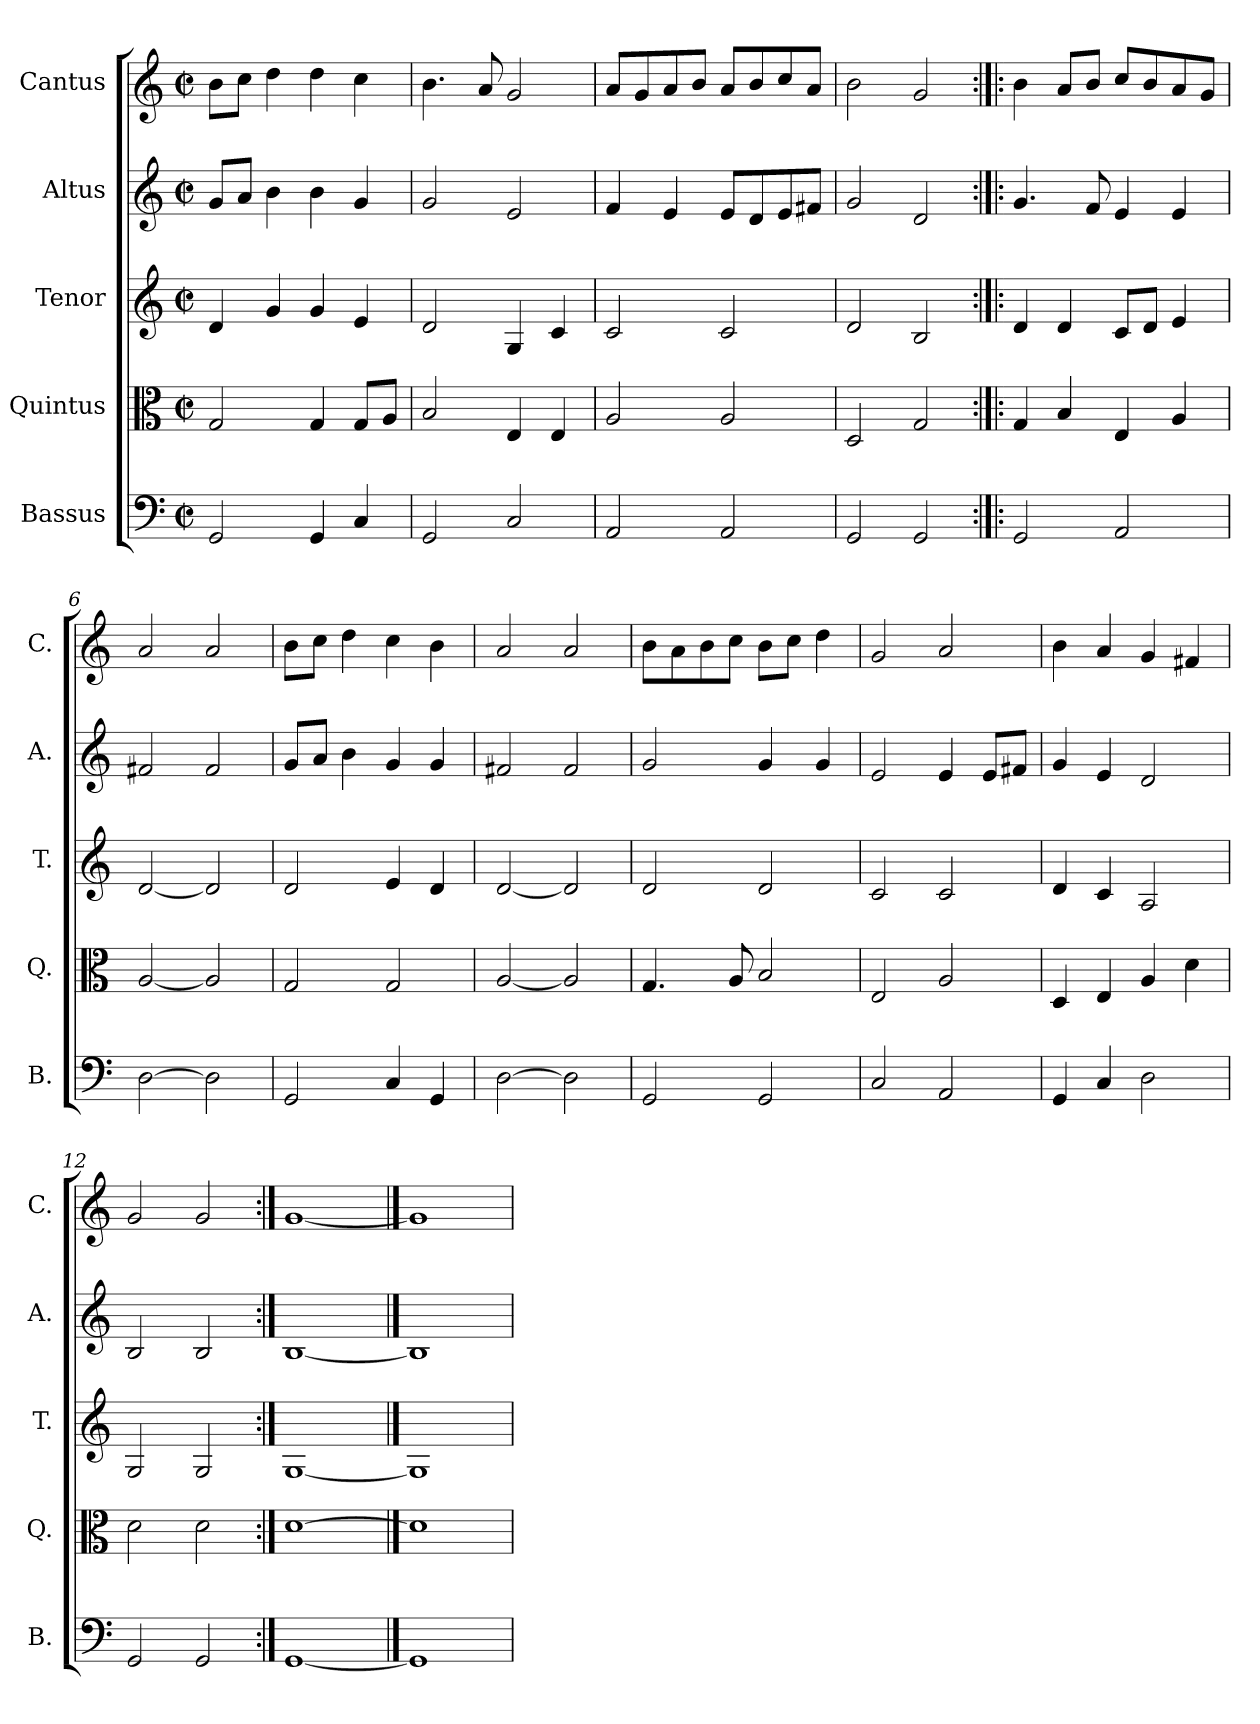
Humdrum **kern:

**kern	**kern	**kern	**kern	**kern
*part5	*part4	*part3	*part2	*part1
*staff5	*staff4	*staff3	*staff2	*staff1
*I"Bassus	*I"Quintus	*I"Tenor	*I"Altus	*I"Cantus
*I'B.	*I'Q.	*I'T.	*I'A.	*I'C.
*clefF4	*clefC3	*clefG2	*clefG2	*clefG2
*k[]	*k[]	*k[]	*k[]	*k[]
*C:	*C:	*C:	*C:	*C:
*M2/2	*M2/2	*M2/2	*M2/2	*M2/2
*met(c|)	*met(c|)	*met(c|)	*met(c|)	*met(c|)
=1	=1	=1	=1	=1
2GG/	2G/	4d/	8g/L	8b\L
.	.	.	8a/J	8cc\J
.	.	4g/	4b\	4dd\
4GG/	4G/	4g/	4b\	4dd\
4C/	8G/L	4e/	4g/	4cc\
.	8A/J	.	.	.
=2	=2	=2	=2	=2
2GG/	2B/	2d/	2g/	4.b\
.	.	.	.	8a/
2C/	4E/	4G/	2e/	2g/
.	4E/	4c/	.	.
=3	=3	=3	=3	=3
2AA/	2A/	2c/	4f/	8a/L
.	.	.	.	8g/
.	.	.	4e/	8a/
.	.	.	.	8b/J
2AA/	2A/	2c/	8e/L	8a/L
.	.	.	8d/	8b/
.	.	.	8e/	8cc/
.	.	.	8f#X/J	8a/J
=4	=4	=4	=4	=4
2GG/	2D/	2d/	2g/	2b\
2GG/	2G/	2B/	2d/	2g/
=5:|!|:	=5:|!|:	=5:|!|:	=5:|!|:	=5:|!|:
2GG/	4G/	4d/	4.g/	4b\
.	4B/	4d/	.	8a/L
.	.	.	8f/	8b/J
2AA/	4E/	8c/L	4e/	8cc/L
.	.	8d/J	.	8b/
.	4A/	4e/	4e/	8a/
.	.	.	.	8g/J
=6	=6	=6	=6	=6
[2D\	[2A/	[2d/	2f#X/	2a/
2D\]	2A/]	2d/]	2f#/	2a/
!!LO:LB:g=z
=7	=7	=7	=7	=7
2GG/	2G/	2d/	8g/L	8b\L
.	.	.	8a/J	8cc\J
.	.	.	4b\	4dd\
4C/	2G/	4e/	4g/	4cc\
4GG/	.	4d/	4g/	4b\
=8	=8	=8	=8	=8
[2D\	[2A/	[2d/	2f#X/	2a/
2D\]	2A/]	2d/]	2f#/	2a/
=9	=9	=9	=9	=9
2GG/	4.G/	2d/	2g/	8b\L
.	.	.	.	8a\
.	.	.	.	8b\
.	8A/	.	.	8cc\J
2GG/	2B/	2d/	4g/	8b\L
.	.	.	.	8cc\J
.	.	.	4g/	4dd\
=10	=10	=10	=10	=10
2C/	2E/	2c/	2e/	2g/
2AA/	2A/	2c/	4e/	2a/
.	.	.	8e/L	.
.	.	.	8f#X/J	.
=11	=11	=11	=11	=11
4GG/	4D/	4d/	4g/	4b\
4C/	4E/	4c/	4e/	4a/
2D\	4A/	2A/	2d/	4g/
.	4d\	.	.	4f#X/
=12	=12	=12	=12	=12
2GG/	2d\	2G/	2B/	2g/
2GG/	2d\	2G/	2B/	2g/
=13:|!	=13:|!	=13:|!	=13:|!	=13:|!
[1GG/	[1d\	[1G/	[1B/	[1g/
==14	==14	==14	==14	==14
1GG/]	1d\]	1G/]	1B/]	1g/]
=	=	=	=	=
*-	*-	*-	*-	*-
